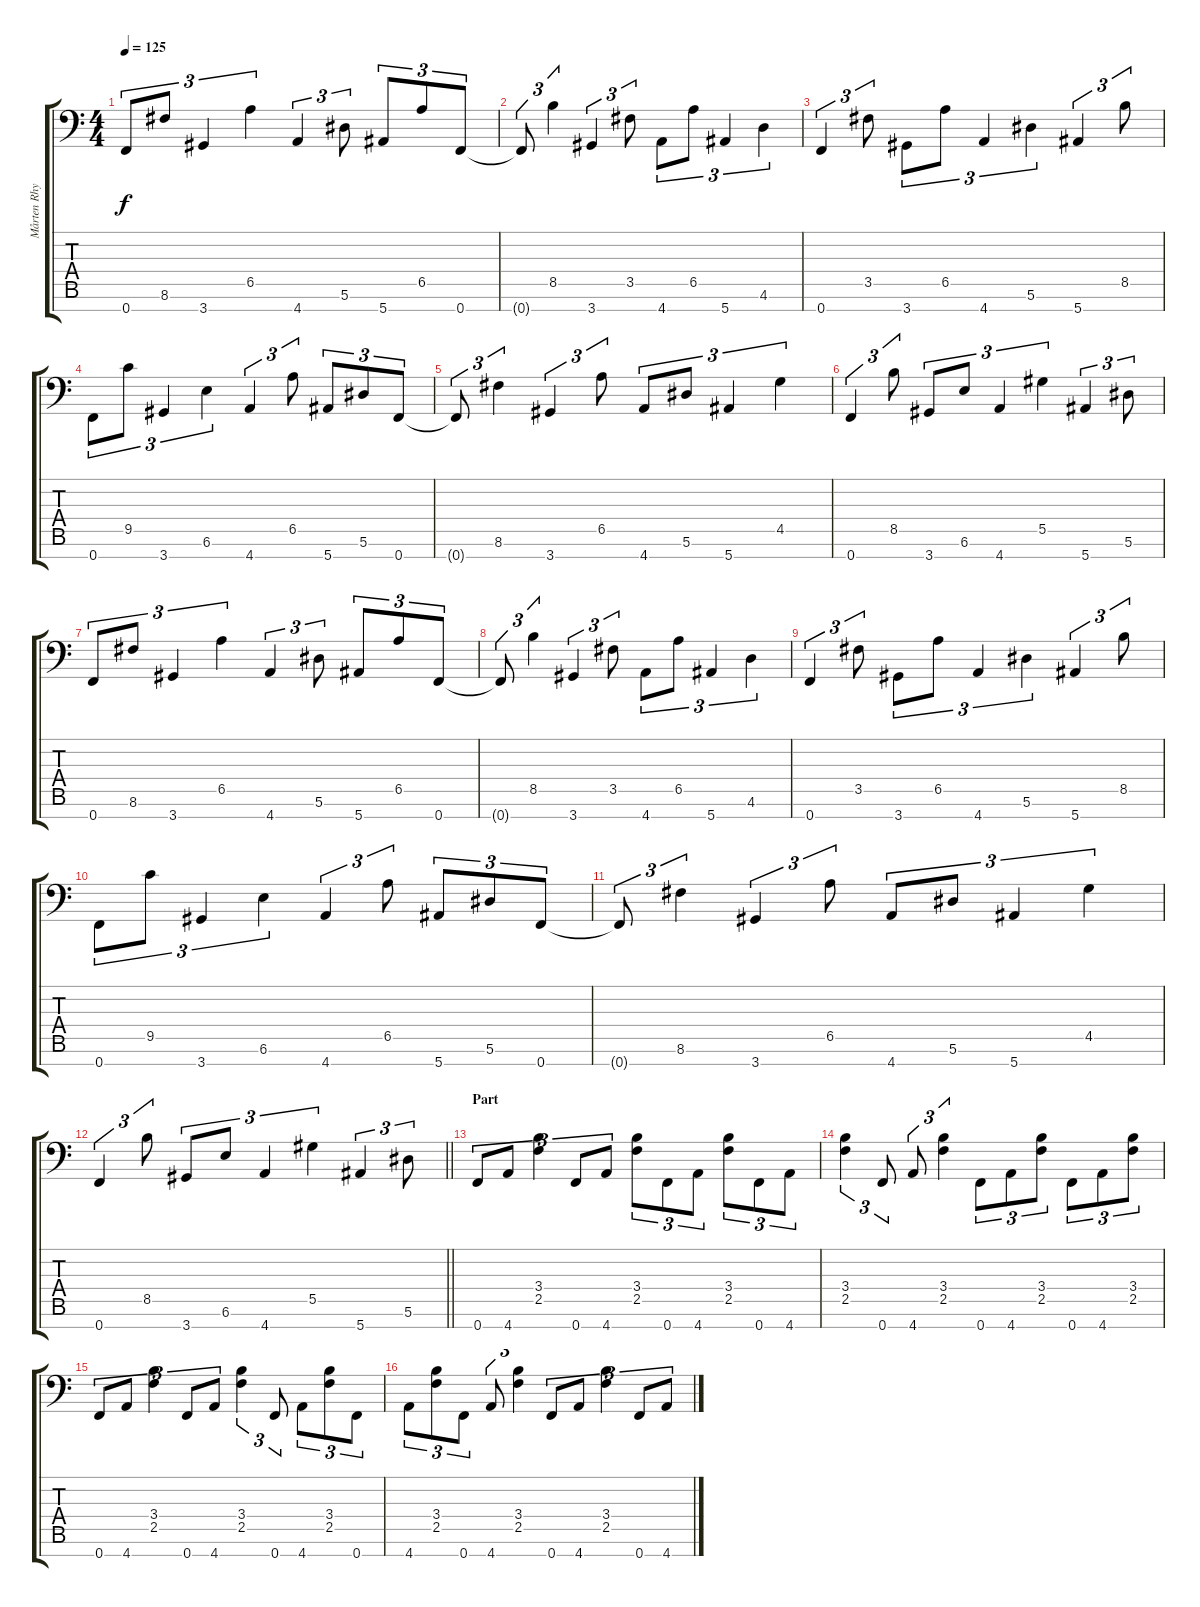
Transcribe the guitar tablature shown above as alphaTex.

\track ("Mårten Rhythm" "Mårten Rhy") {instrument distortionguitar}
\staff {score tabs}
\tuning (Bb3 Gb3 Db3 Ab2 Eb2 Bb1 F1) {hide}
\ts (4 4)
\tempo 125
\clef f4
\ks c
0.7.8{tu (3 2) dy f} 8.6.8{tu (3 2)} 3.7.4{tu (3 2)} 6.5.4{tu (3 2)} 4.7.4{tu (3 2)} 5.6.8{tu (3 2)} 5.7.8{tu (3 2)} 6.5.8{tu (3 2)} 0.7.8{tu (3 2)} |
0.7{t}.8{tu (3 2)} 8.5.4{tu (3 2)} 3.7.4{tu (3 2)} 3.5.8{tu (3 2)} 4.7.8{tu (3 2)} 6.5.8{tu (3 2)} 5.7.4{tu (3 2)} 4.6.4{tu (3 2)} |
0.7.4{tu (3 2)} 3.5.8{tu (3 2)} 3.7.8{tu (3 2)} 6.5.8{tu (3 2)} 4.7.4{tu (3 2)} 5.6.4{tu (3 2)} 5.7.4{tu (3 2)} 8.5.8{tu (3 2)} |
0.7.8{tu (3 2)} 9.5.8{tu (3 2)} 3.7.4{tu (3 2)} 6.6.4{tu (3 2)} 4.7.4{tu (3 2)} 6.5.8{tu (3 2)} 5.7.8{tu (3 2)} 5.6.8{tu (3 2)} 0.7.8{tu (3 2)} |
0.7{t}.8{tu (3 2)} 8.6.4{tu (3 2)} 3.7.4{tu (3 2)} 6.5.8{tu (3 2)} 4.7.8{tu (3 2)} 5.6.8{tu (3 2)} 5.7.4{tu (3 2)} 4.5.4{tu (3 2)} |
0.7.4{tu (3 2)} 8.5.8{tu (3 2)} 3.7.8{tu (3 2)} 6.6.8{tu (3 2)} 4.7.4{tu (3 2)} 5.5.4{tu (3 2)} 5.7.4{tu (3 2)} 5.6.8{tu (3 2)} |
0.7.8{tu (3 2)} 8.6.8{tu (3 2)} 3.7.4{tu (3 2)} 6.5.4{tu (3 2)} 4.7.4{tu (3 2)} 5.6.8{tu (3 2)} 5.7.8{tu (3 2)} 6.5.8{tu (3 2)} 0.7.8{tu (3 2)} |
0.7{t}.8{tu (3 2)} 8.5.4{tu (3 2)} 3.7.4{tu (3 2)} 3.5.8{tu (3 2)} 4.7.8{tu (3 2)} 6.5.8{tu (3 2)} 5.7.4{tu (3 2)} 4.6.4{tu (3 2)} |
0.7.4{tu (3 2)} 3.5.8{tu (3 2)} 3.7.8{tu (3 2)} 6.5.8{tu (3 2)} 4.7.4{tu (3 2)} 5.6.4{tu (3 2)} 5.7.4{tu (3 2)} 8.5.8{tu (3 2)} |
0.7.8{tu (3 2)} 9.5.8{tu (3 2)} 3.7.4{tu (3 2)} 6.6.4{tu (3 2)} 4.7.4{tu (3 2)} 6.5.8{tu (3 2)} 5.7.8{tu (3 2)} 5.6.8{tu (3 2)} 0.7.8{tu (3 2)} |
0.7{t}.8{tu (3 2)} 8.6.4{tu (3 2)} 3.7.4{tu (3 2)} 6.5.8{tu (3 2)} 4.7.8{tu (3 2)} 5.6.8{tu (3 2)} 5.7.4{tu (3 2)} 4.5.4{tu (3 2)} |
\barLineRight lightlight
0.7.4{tu (3 2)} 8.5.8{tu (3 2)} 3.7.8{tu (3 2)} 6.6.8{tu (3 2)} 4.7.4{tu (3 2)} 5.5.4{tu (3 2)} 5.7.4{tu (3 2)} 5.6.8{tu (3 2)} |
\section ("" "Part")
0.7.8{tu (3 2)} 4.7.8{tu (3 2)} (3.4 2.5).4{tu (3 2)} 0.7.8{tu (3 2)} 4.7.8{tu (3 2)} (3.4 2.5).8{tu (3 2)} 0.7.8{tu (3 2)} 4.7.8{tu (3 2)} (3.4 2.5).8{tu (3 2)} 0.7.8{tu (3 2)} 4.7.8{tu (3 2)} |
(3.4 2.5).4{tu (3 2)} 0.7.8{tu (3 2)} 4.7.8{tu (3 2)} (3.4 2.5).4{tu (3 2)} 0.7.8{tu (3 2)} 4.7.8{tu (3 2)} (3.4 2.5).8{tu (3 2)} 0.7.8{tu (3 2)} 4.7.8{tu (3 2)} (3.4 2.5).8{tu (3 2)} |
0.7.8{tu (3 2)} 4.7.8{tu (3 2)} (3.4 2.5).4{tu (3 2)} 0.7.8{tu (3 2)} 4.7.8{tu (3 2)} (3.4 2.5).4{tu (3 2)} 0.7.8{tu (3 2)} 4.7.8{tu (3 2)} (3.4 2.5).8{tu (3 2)} 0.7.8{tu (3 2)} |
4.7.8{tu (3 2)} (3.4 2.5).8{tu (3 2)} 0.7.8{tu (3 2)} 4.7.8{tu (3 2)} (3.4 2.5).4{tu (3 2)} 0.7.8{tu (3 2)} 4.7.8{tu (3 2)} (3.4 2.5).4{tu (3 2)} 0.7.8{tu (3 2)} 4.7.8{tu (3 2)}
